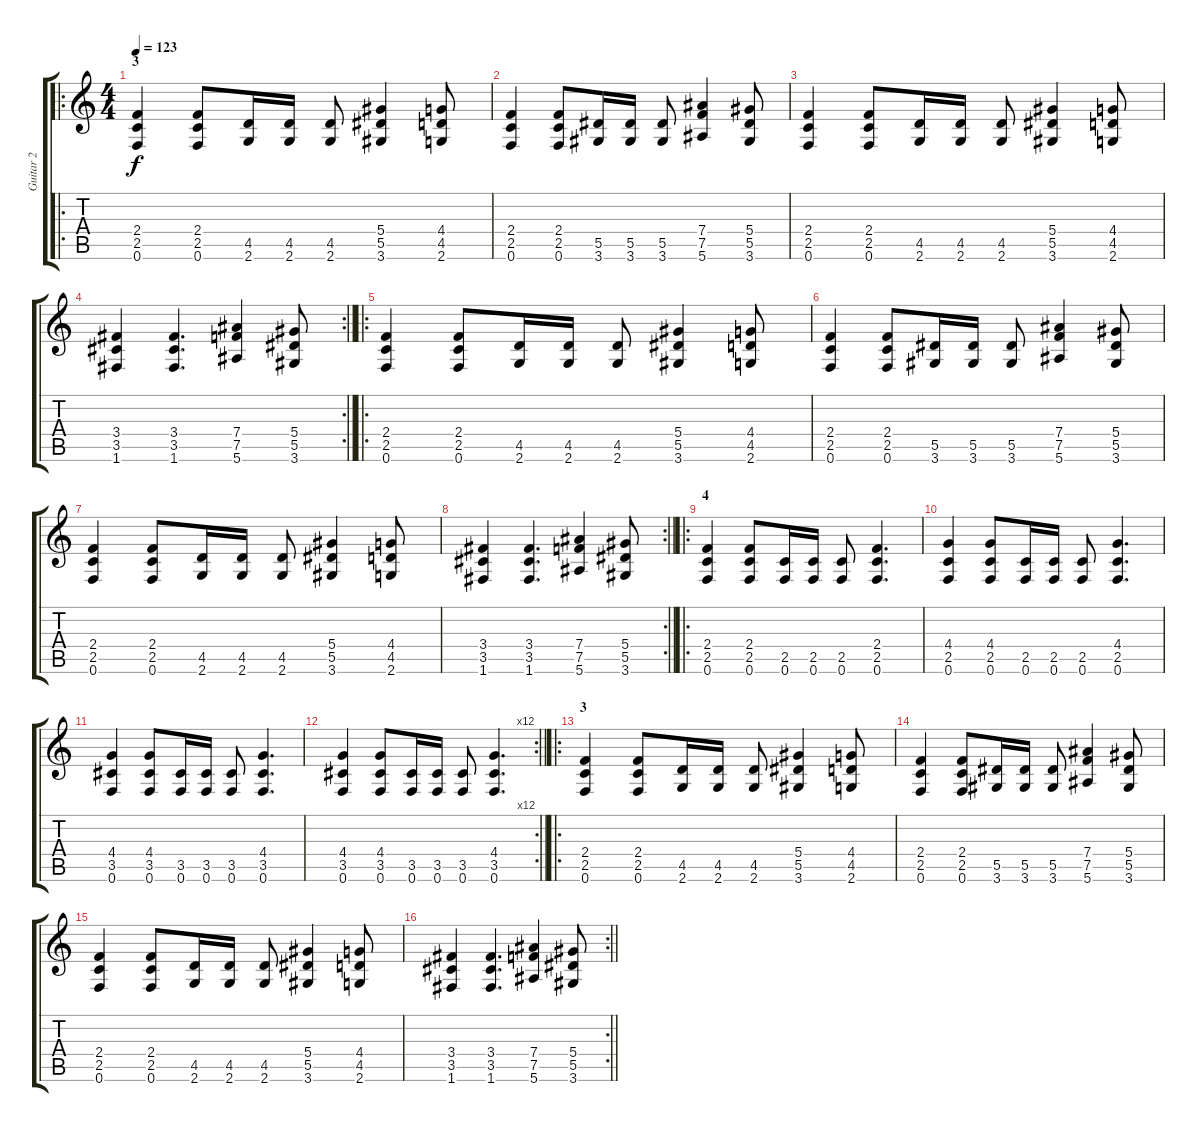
\track ("Guitar 2" "Guitar 2") {instrument overdrivenguitar}
\staff {score tabs}
\tuning (F4 C4 Ab3 Eb3 Bb2 F2) {hide}
\ro
\ts (4 4)
\section ("" "3")
\tempo 123
\clef g2
\ks c
(2.4 2.5 0.6).4{dy f} (2.4 2.5 0.6).8 (4.5 2.6).16 (4.5 2.6).16 (4.5 2.6).8 (5.4 5.5 3.6).4 (4.4 4.5 2.6).8 |
(2.4 2.5 0.6).4 (2.4 2.5 0.6).8 (5.5 3.6).16 (5.5 3.6).16 (5.5 3.6).8 (7.4 7.5 5.6).4 (5.4 5.5 3.6).8 |
(2.4 2.5 0.6).4 (2.4 2.5 0.6).8 (4.5 2.6).16 (4.5 2.6).16 (4.5 2.6).8 (5.4 5.5 3.6).4 (4.4 4.5 2.6).8 |
\rc 2
\barLineRight lightlight
(3.4 3.5 1.6).4 (3.4 3.5 1.6).4{d} (7.4 7.5 5.6).4 (5.4 5.5 3.6).8 |
\ro
\section ("" "")
(2.4 2.5 0.6).4 (2.4 2.5 0.6).8 (4.5 2.6).16 (4.5 2.6).16 (4.5 2.6).8 (5.4 5.5 3.6).4 (4.4 4.5 2.6).8 |
(2.4 2.5 0.6).4 (2.4 2.5 0.6).8 (5.5 3.6).16 (5.5 3.6).16 (5.5 3.6).8 (7.4 7.5 5.6).4 (5.4 5.5 3.6).8 |
(2.4 2.5 0.6).4 (2.4 2.5 0.6).8 (4.5 2.6).16 (4.5 2.6).16 (4.5 2.6).8 (5.4 5.5 3.6).4 (4.4 4.5 2.6).8 |
\rc 2
\barLineRight lightlight
(3.4 3.5 1.6).4 (3.4 3.5 1.6).4{d} (7.4 7.5 5.6).4 (5.4 5.5 3.6).8 |
\ro
\section ("" "4")
(2.4 2.5 0.6).4 (2.4 2.5 0.6).8 (2.5 0.6).16 (2.5 0.6).16 (2.5 0.6).8 (2.4 2.5 0.6).4{d} |
(4.4 2.5 0.6).4 (4.4 2.5 0.6).8 (2.5 0.6).16 (2.5 0.6).16 (2.5 0.6).8 (4.4 2.5 0.6).4{d} |
(4.4 3.5 0.6).4 (4.4 3.5 0.6).8 (3.5 0.6).16 (3.5 0.6).16 (3.5 0.6).8 (4.4 3.5 0.6).4{d} |
\rc 12
\barLineRight lightlight
(4.4 3.5 0.6).4 (4.4 3.5 0.6).8 (3.5 0.6).16 (3.5 0.6).16 (3.5 0.6).8 (4.4 3.5 0.6).4{d} |
\ro
\section ("" "3")
(2.4 2.5 0.6).4 (2.4 2.5 0.6).8 (4.5 2.6).16 (4.5 2.6).16 (4.5 2.6).8 (5.4 5.5 3.6).4 (4.4 4.5 2.6).8 |
(2.4 2.5 0.6).4 (2.4 2.5 0.6).8 (5.5 3.6).16 (5.5 3.6).16 (5.5 3.6).8 (7.4 7.5 5.6).4 (5.4 5.5 3.6).8 |
(2.4 2.5 0.6).4 (2.4 2.5 0.6).8 (4.5 2.6).16 (4.5 2.6).16 (4.5 2.6).8 (5.4 5.5 3.6).4 (4.4 4.5 2.6).8 |
\rc 2
\barLineRight lightlight
(3.4 3.5 1.6).4 (3.4 3.5 1.6).4{d} (7.4 7.5 5.6).4 (5.4 5.5 3.6).8
